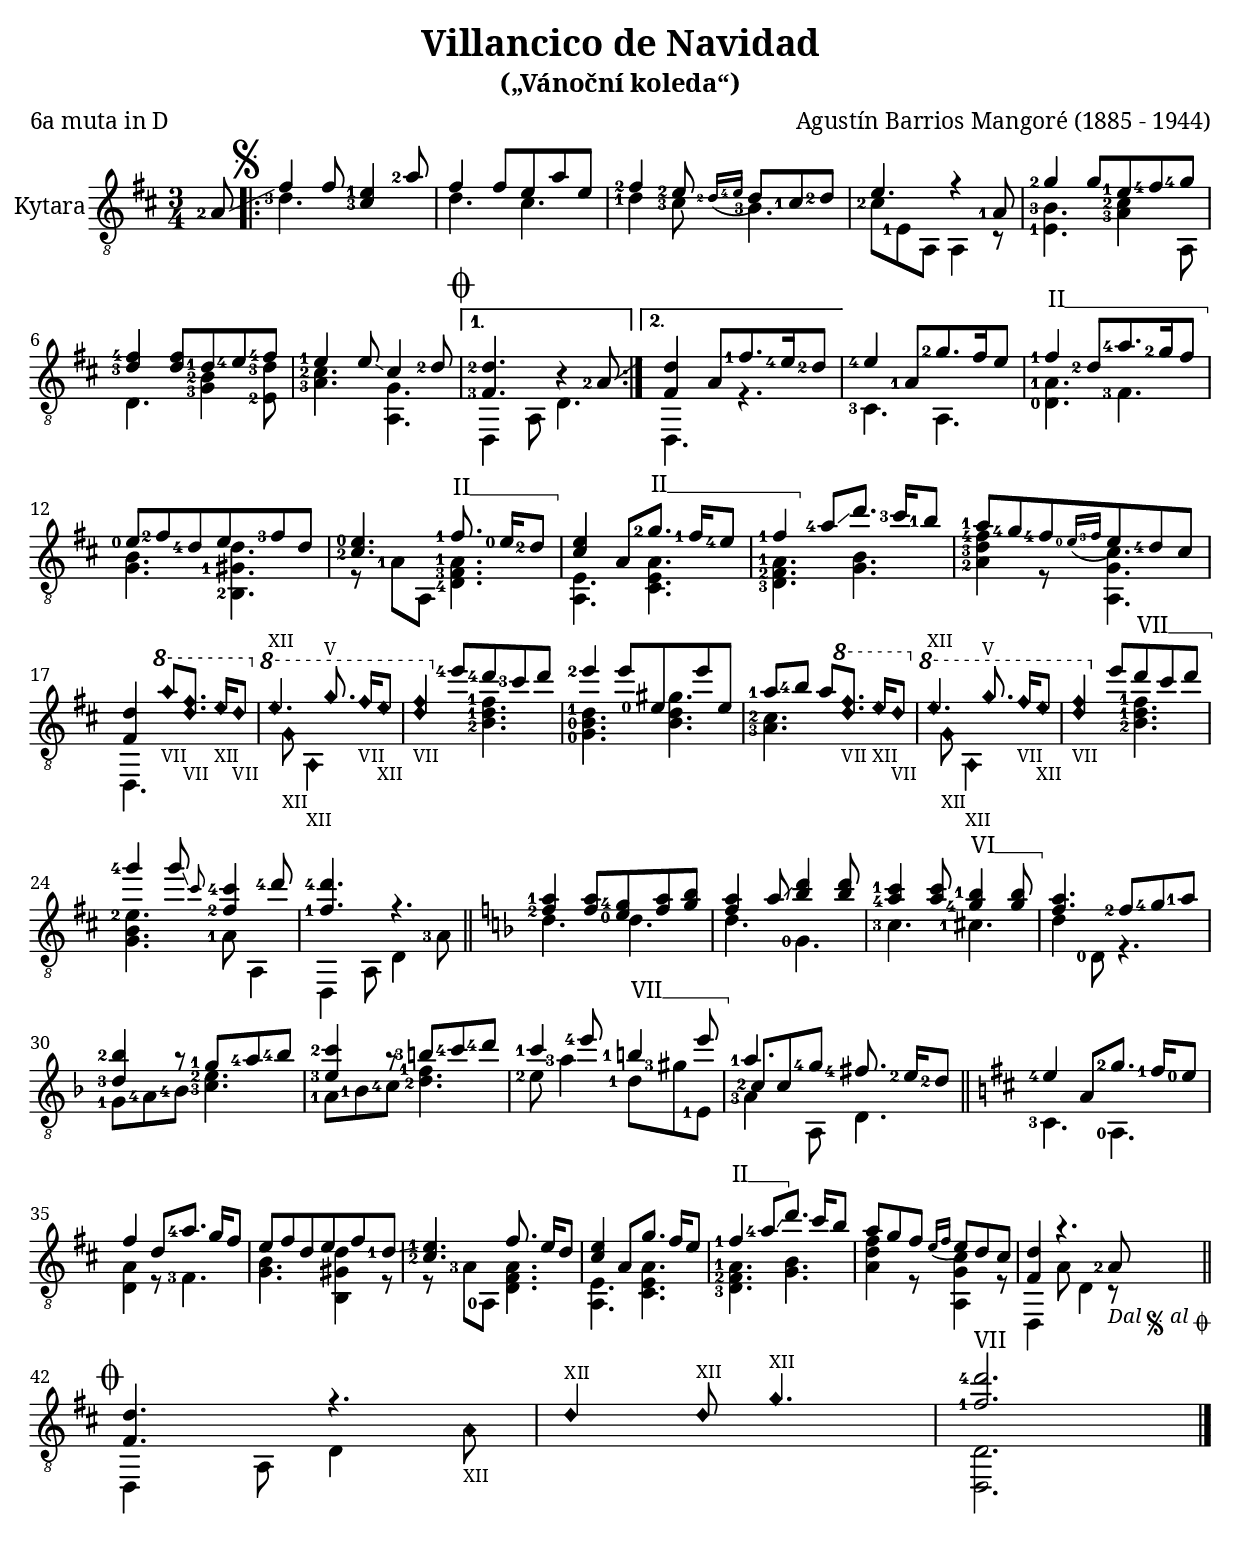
\version "2.18.0"
\language "deutsch"

\header {
	title = "Villancico de Navidad"
	subtitle = "(„Vánoční koleda“)"
	composer = "Agustín Barrios Mangoré (1885 - 1944)"
	poet = "6a muta in D"
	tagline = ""
}

barre = #(define-music-function (parser location barre music) (string? ly:music?) 
              (let ((elts (extract-named-music music '(NoteEvent EventChord RestEvent))))
                   (if (pair? elts)
                       (let ((first-element (first elts))
                             (last-element (last elts)))
                         (set! (ly:music-property first-element 'articulations)
                               (cons (make-music 'TextSpanEvent 'span-direction -1)
                                     (ly:music-property first-element 'articulations)))
                         (set! (ly:music-property last-element 'articulations)
                               (cons (make-music 'TextSpanEvent 'span-direction 1)
                                     (ly:music-property last-element 'articulations))))))
           #{
               \override TextSpanner.bound-details.left.text = \markup { \upright { #barre } }
	       \override TextSpanner.bound-details.right.text = \markup { \draw-line #'(0 . -0.5) }
	       \override TextSpanner.bound-details.right.padding = #-2
               \override TextSpanner.style = #'line
               #music
       #} )
   
tinystems = #(define-music-function (parser location how) (list?) #{ \override Stem.details.beamed-lengths = #how #} )
priraz = #(define-music-function (parser location music) (ly:music?) #{ \acciaccatura #music #} )
normstems = \revert Stem.details
extStrum = \override Arpeggio.positions = #'(-4 . 4)
normStrum = \revert Arpeggio.positions
empty = { \once \hide NoteHead \once \override NoteHead.no-ledgers = ##t }
vacuum = { \hide NoteHead \override NoteHead.no-ledgers = ##t }
visible = { \undo \hide NoteHead \revert NoteHead.no-ledgers }
tamb = \markup { T }
coda = \mark\markup\musicglyph #"scripts.coda"
segno = \mark\markup\musicglyph #"scripts.segno"
flag = \once \override NoteHead.style = #'harmonic-mixed
flagOn = \override NoteHead.style = #'harmonic-mixed
flagOff = \revert NoteHead.style
ffXII = \markup{\tiny XII}
ffVII = \markup{\tiny VII}
ffV = \markup{\tiny V}
ffIV = \markup{\tiny IX}

osm = \set Staff.ottavation = #"8"

fO = \markup { \italic o }
fA = \markup { \italic a }
fM = \markup { \italic m }
fI = \markup { \italic i }
fP = \markup { \italic p }

sup = \arpeggioArrowUp
sdown = \arpeggioArrowDown
strum = \arpeggio

fleft = \set fingeringOrientations = #'(left)
fright = \set fingeringOrientations = #'(right)
fdown = \set fingeringOrientations = #'(down)

global = {
	\key d \major
	\time 3/4
	\set fingeringOrientations = #'(left)
	\set stringNumberOrientations = #'(down)
	\mergeDifferentlyHeadedOn
	\mergeDifferentlyDottedOn
	\override Score.BarNumber.self-alignment-X = #LEFT
	\override Glissando.breakable = ##t
	\override Glissando.after-line-breaking = ##t
	\set Score.tempoHideNote = ##t
	\override TupletBracket.bracket-visibility = ##f
}

lining = {
	\global
}

melody = {	
	\global
	\voiceOne
	\tupletUp
	\slurDown

	\partial 8 <a-2>8\glissando |
	\repeat volta 2
	{
		\mark\markup\musicglyph #"scripts.segno" fis'4 fis'8 <e'-1 cis'-3>4 <a'-2>8 | fis'4 fis'8 e' a' e' | <fis'-2>4 <e'-2>8 \priraz{<d'-2>16 <e'-4>} d'8 <cis'-1> <d'-2> | e'4. r4 <a-1>8 |
		<g'-2>4 g'8 <e'-1> <fis'-4> <g'-4> | <fis'-4 d'-3>4 <fis' d'>8 <d'-1> <e'-4> <fis'-4> | <e'-1>4 e'8\glissando cis'4 <d'-2>8 | \coda
	}
	\alternative
	{
		{ <d'-2 fis-3>4. h4\rest  <a-2>8\glissando  }
		{ \once\hide NoteHead \once\hide Stem \grace fis' <d' fis>4 a8[ <fis'-1>8. <e'-4>16 <d'-2>8] }
	}

	<e'-4>4 <a-1>8[ <g'-2>8. fis'16 e'8] | \barre "II" { <fis'-1>4 <d'-2>8[ <a'-4>8. <g'-2>16 fis'8] } | <e'-0>[ <fis'-2> <d'-4> e' <fis'-3> d'] | <e'-0 cis'-2>4. \barre "II" { <fis'-1>8. <e'-0>16 <d'-2>8 } |
	<e' cis'>4 a8 \barre "II" { <g'-2>8. <fis'-1>16 <e'-4>8 | <fis'-1>4 } <a'-4>8\glissando d''8. <cis''-3>16 <h'-1>8 | <a'-1>[ <g'-4> <fis'-4> \priraz{<e'-0>16 <fis'-3>} e'8 <d'-4> cis'] |
	<d' fis>4 \flagOn \ottava #1 \osm a''8_\ffVII <fis'' d''>8._\ffVII e''16_\ffXII d''8_\ffVII | e''4.^\ffXII g''8.^\ffV fis''16_\ffVII e''8_\ffXII | <fis'' d''>4_\ffVII \ottava #0 \flagOff <e''-4>8 <d''-4> <cis''-3> d'' |
	<e''-2>4 e''8 <e'-0> e'' e' | <a'-1> <h'-4> a' \ottava #1 \osm \flagOn <fis'' d''>8._\ffVII e''16_\ffXII d''8_\ffVII | e''4.^\ffXII g''8.^\ffV fis''16_\ffVII e''8_\ffXII | <fis'' d''>4_\ffVII \ottava #0 \flagOff
	e''8 \barre "VII" { d'' cis'' d'' } | <g''-4>4 g''8\glissando \grace cis''8 <cis''-4 fis'-2>4 <d''-4>8 | <d''-4 fis'-1>4. r4. \bar "||"

	\key d \minor

	<a'-1 f'-2>4 <a' f'>8 <g'-4 e'-0> <a' f'> <b' g'> | <a' f'>4 a'8\glissando <d'' b'>4 q8 | <c''-1 a'-4>4 <c'' a'>8 \barre "VI" { <b'-1 g'-4>4 <b' g'>8 } | <a' f'>4. <f'-2>8 <g'-4> <a'-1> | <b'-2 d'-3>4 r8 <g'-1> <a'-4> <b'-4> |
	<c''-2 e'-3>4 r8 <h'-3> <c''-4> <d''-4> | <c''-1>4 <e''-4>8 \barre "VII" { <h'-1>4 e''8 } | \barre "V" { << {\stemUp\fleft <a'-1>4.} \\ {\stemUp\shiftOn\fleft\tinystems #'(5) <c'-2>8[ c' <g'-4>]} >> } <fis'-4>8. <e'-2>16 <d'-2>8 \bar "||"

	\key d \major
	<e'-4>4 a8 <g'-2>8. <fis'-1>16 <e'-0>8 | fis'4 d'8 <a'-4>8. g'16 fis'8 | e' fis' d' e' fis' <d'-1>\glissando | <e'-1 cis'-2>4. fis'8. e'16 d'8 | <e' cis'>4 a8 g'8. fis'16 e'8 |
	\barre "II" { <fis'-1>4 <a'-4>8\glissando } d''8. cis''16 h'8 | a'[ g' fis'] \priraz{e'16 fis'16} e'8[ d' cis'] |
	<d' fis>4 r4. <a-2>8_\markup\line{\small\italic "Dal" \tiny\musicglyph #"scripts.segno" \small\italic "al" \tiny\musicglyph #"scripts.coda" } \bar "||" \break

	\coda <d' fis>4. r | \flagOn d'4^\ffXII d'8^\ffXII g'4.^\ffXII \flagOff | <d''-4 fis'-1>2.^\markup{VII} \bar "|."


}

basses = {
	\global
	\voiceTwo
	\stemDown
	\slurUp

	\partial 8 s8 |
	 <d'-3>4. s | d' cis' | <d'-1>4 <cis'-3>8 <h-3>4. | <cis'-2>8[ <e-1> a,] a,4 r8 | <h-3 e-1>4. <cis'-2 a-3>4 a,8 | d4. <h-2 g-3>4 <d'-3 e-2>8 | <cis'-2 a-3>4. <g a,> |
	d,4 a,8 d4. | d,4. r |
	<cis-3>4. a, | <a-1 d-0> <fis-3> | <h g> <d' gis-1 h,-2> | r8 <a-1> a, <a-1 fis-3 d-4>4. | <e a,> <a e cis> | <a-1 fis-2 d-3> <h g> | <fis'-4 d'-3 a-2>4 r8 <cis' g a,>4. | d, s |
	\flagOn \ottava #1 \osm s8 g'8_\ffXII a4_\ffXII s4 | s4. \flagOff \ottava #0 <fis'-1 d'-1 h-2>4. | <d'-1 h-0 g-0> <gis' d' h> | <cis'-2 a-3> s |
	\flagOn \ottava #1 \osm s8 g'8_\ffXII a4_\ffXII s4 | s4. \flagOff \ottava #0 <fis'-1 d'-1 h-2>4. | <e'-2 h g> <a-1>8 a,4 | d, a,8 d4 <a-3>8|

	\key d \minor
	d'4. d' | d' <g-0> | <c'-3> <cis'-1> | d'4 <d-0>8 r4. | <g-1>8 <a-4> <b-4> <e'-2 c'-3>4. | <a-1>8 <b-1> <c'-4> <f'-1 d'-2>4. | <e'-2>8 <a'-3>4 <d'-1>8 <gis'-3> <e-1> | <a-3>4 a,8 d4.

	\key d \major

	<cis-3> <a,-0> | <a d>4 r8 <fis-3>4. | <h g>4. <d' gis h,>4 r8 | r <a-3> <a,-0> <a fis d>4. | <e a,> <a e cis> | <a-1 fis-2 d-3> <h g> | <fis' d' a>4 r8 <cis' g a,>4 r8 | d,4 a8 d4 r8 |

	d,4 a,8 d4 \flag a8_\ffXII | s2. | <d d,> |

}

\paper
{
		#(define fonts (make-pango-font-tree "Georgia" "Arial" "Courier New" 1 ) )
		system-system-spacing #'basic-distance = #10
		indent = #10
		left-margin = #5
		right-margin = #5
		top-margin = #3
		bottom-margin = #6

		page-count = #1
}

\score {
	\new Staff \with {
		midiInstrument = "acoustic guitar (nylon)"
		instrumentName = "Kytara"
	} {
		<<
			\new Voice { \clef "treble_8" \melody }
			\new Voice { \clef "treble_8" \basses }
			\new Voice { \clef "treble_8" \lining }
		>>
	}
	\layout { }
	\midi {
		\context {
			\Score
			tempoWholesPerMinute = #(ly:make-moment 60 4)
			\override SpacingSpanner.common-shortest-duration = #(ly:make-moment 1/1)
		}
	}
}
